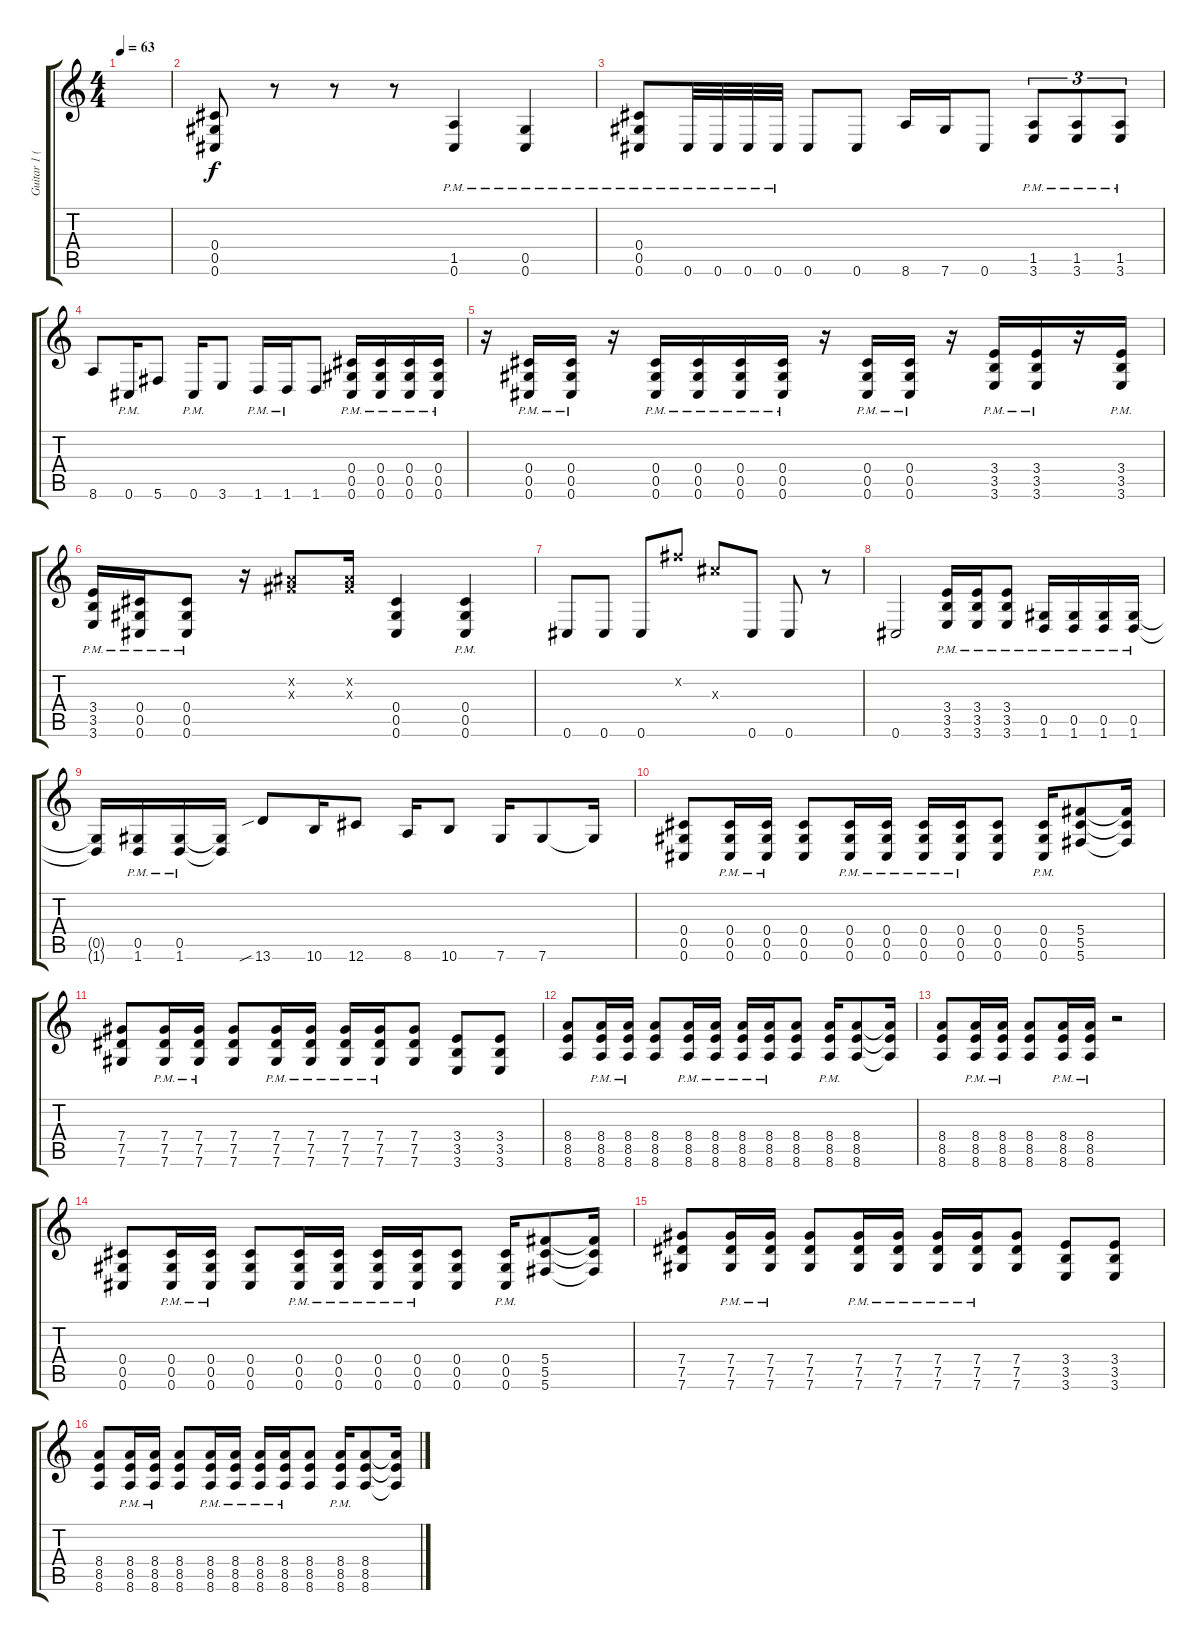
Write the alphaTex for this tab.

\track ("Guitar 1 (Drop C#)" "Guitar 1 (") {instrument distortionguitar}
\staff {score tabs}
\tuning (Eb4 Bb3 Gb3 Db3 Ab2 Db2) {hide}
\ts (4 4)
\tempo 63
\clef g2
\ks c
|
(0.4 0.5 0.6).8 r.8 r.8 r.8 (1.5{pm} 0.6{pm}).4 (0.5{pm} 0.6{pm}).4 |
(0.4{pm} 0.5{pm} 0.6{pm}).8 0.6{pm}.32 0.6{pm}.32 0.6{pm}.32 0.6{pm}.32 0.6.8 0.6.8 8.6.16 7.6.16 0.6.8 (1.5{pm} 3.6{pm}).8{tu (3 2)} (1.5{pm} 3.6{pm}).8{tu (3 2)} (1.5{pm} 3.6{pm}).8{tu (3 2)} |
8.6.8 0.6{pm}.16 5.6.8 0.6{pm}.16 3.6.8 1.6{pm}.16 1.6{pm}.16 1.6.8 (0.4{pm} 0.5{pm} 0.6{pm}).16 (0.4{pm} 0.5{pm} 0.6{pm}).16 (0.4{pm} 0.5{pm} 0.6{pm}).16 (0.4{pm} 0.5{pm} 0.6{pm}).16 |
r.16 (0.4{pm} 0.5{pm} 0.6{pm}).16 (0.4{pm} 0.5{pm} 0.6{pm}).16 r.16 (0.4{pm} 0.5{pm} 0.6{pm}).16 (0.4{pm} 0.5{pm} 0.6{pm}).16 (0.4{pm} 0.5{pm} 0.6{pm}).16 (0.4{pm} 0.5{pm} 0.6{pm}).16 r.16 (0.4{pm} 0.5{pm} 0.6{pm}).16 (0.4{pm} 0.5{pm} 0.6{pm}).16 r.16 (3.4{pm} 3.5{pm} 3.6{pm}).16 (3.4{pm} 3.5{pm} 3.6{pm}).16 r.16 (3.4{pm} 3.5{pm} 3.6{pm}).16 |
(3.4{pm} 3.5{pm} 3.6{pm}).16 (0.4{pm} 0.5{pm} 0.6{pm}).16 (0.4{pm} 0.5{pm} 0.6{pm}).8 r.16 (0.2{x} 0.3{x}).8 (0.2{x} 0.3{x}).16 (0.4 0.5 0.6).4 (0.4{pm} 0.5{pm} 0.6{pm}).4 |
0.6.8 0.6.8 0.6.8 8.2{x}.8 7.3{x}.8 0.6.8 0.6.8 r.8 |
0.6.2 (3.4{pm} 3.5{pm} 3.6{pm}).16 (3.4{pm} 3.5{pm} 3.6{pm}).16 (3.4{pm} 3.5{pm} 3.6{pm}).8 (0.5{pm} 1.6{pm}).16 (0.5{pm} 1.6{pm}).16 (0.5{pm} 1.6{pm}).16 (0.5{pm} 1.6{pm}).16 |
(0.5{t} 1.6{t}).16 (0.5{pm} 1.6{pm}).16 (0.5{pm} 1.6{pm}).16 (0.5{t} 1.6{t}).16 13.6{sib}.8 10.6.16 12.6.8 8.6.16 10.6.8 7.6.16 7.6.8 7.6{t}.16 |
(0.4 0.5 0.6).8{volume 2} (0.4{pm} 0.5{pm} 0.6{pm}).16{volume 7} (0.4{pm} 0.5{pm} 0.6{pm}).16 (0.4 0.5 0.6).8 (0.4{pm} 0.5{pm} 0.6{pm}).16 (0.4{pm} 0.5{pm} 0.6{pm}).16 (0.4{pm} 0.5{pm} 0.6{pm}).16 (0.4{pm} 0.5{pm} 0.6{pm}).16 (0.4 0.5 0.6).8 (0.4{pm} 0.5{pm} 0.6{pm}).16 (5.4 5.5 5.6).8 (5.4{t} 5.5{t} 5.6{t}).16 |
(7.4 7.5 7.6).8 (7.4{pm} 7.5{pm} 7.6{pm}).16 (7.4{pm} 7.5{pm} 7.6{pm}).16 (7.4 7.5 7.6).8 (7.4{pm} 7.5{pm} 7.6{pm}).16 (7.4{pm} 7.5{pm} 7.6{pm}).16 (7.4{pm} 7.5{pm} 7.6{pm}).16 (7.4{pm} 7.5{pm} 7.6{pm}).16 (7.4 7.5 7.6).8 (3.4 3.5 3.6).8 (3.4 3.5 3.6).8 |
(8.4 8.5 8.6).8 (8.4{pm} 8.5{pm} 8.6{pm}).16 (8.4{pm} 8.5{pm} 8.6{pm}).16 (8.4 8.5 8.6).8 (8.4{pm} 8.5{pm} 8.6{pm}).16 (8.4{pm} 8.5{pm} 8.6{pm}).16 (8.4{pm} 8.5{pm} 8.6{pm}).16 (8.4{pm} 8.5{pm} 8.6{pm}).16 (8.4 8.5 8.6).8 (8.4{pm} 8.5{pm} 8.6{pm}).16 (8.4 8.5 8.6).8 (8.4{t} 8.5{t} 8.6{t}).16 |
(8.4 8.5 8.6).8 (8.4{pm} 8.5{pm} 8.6{pm}).16 (8.4{pm} 8.5{pm} 8.6{pm}).16 (8.4 8.5 8.6).8 (8.4{pm} 8.5{pm} 8.6{pm}).16 (8.4{pm} 8.5{pm} 8.6{pm}).16 r.2 |
(0.4 0.5 0.6).8 (0.4{pm} 0.5{pm} 0.6{pm}).16 (0.4{pm} 0.5{pm} 0.6{pm}).16 (0.4 0.5 0.6).8 (0.4{pm} 0.5{pm} 0.6{pm}).16 (0.4{pm} 0.5{pm} 0.6{pm}).16 (0.4{pm} 0.5{pm} 0.6{pm}).16 (0.4{pm} 0.5{pm} 0.6{pm}).16 (0.4 0.5 0.6).8 (0.4{pm} 0.5{pm} 0.6{pm}).16 (5.4 5.5 5.6).8 (5.4{t} 5.5{t} 5.6{t}).16 |
(7.4 7.5 7.6).8 (7.4{pm} 7.5{pm} 7.6{pm}).16 (7.4{pm} 7.5{pm} 7.6{pm}).16 (7.4 7.5 7.6).8 (7.4{pm} 7.5{pm} 7.6{pm}).16 (7.4{pm} 7.5{pm} 7.6{pm}).16 (7.4{pm} 7.5{pm} 7.6{pm}).16 (7.4{pm} 7.5{pm} 7.6{pm}).16 (7.4 7.5 7.6).8 (3.4 3.5 3.6).8 (3.4 3.5 3.6).8 |
(8.4 8.5 8.6).8 (8.4{pm} 8.5{pm} 8.6{pm}).16 (8.4{pm} 8.5{pm} 8.6{pm}).16 (8.4 8.5 8.6).8 (8.4{pm} 8.5{pm} 8.6{pm}).16 (8.4{pm} 8.5{pm} 8.6{pm}).16 (8.4{pm} 8.5{pm} 8.6{pm}).16 (8.4{pm} 8.5{pm} 8.6{pm}).16 (8.4 8.5 8.6).8 (8.4{pm} 8.5{pm} 8.6{pm}).16 (8.4 8.5 8.6).8 (8.4{t} 8.5{t} 8.6{t}).16
